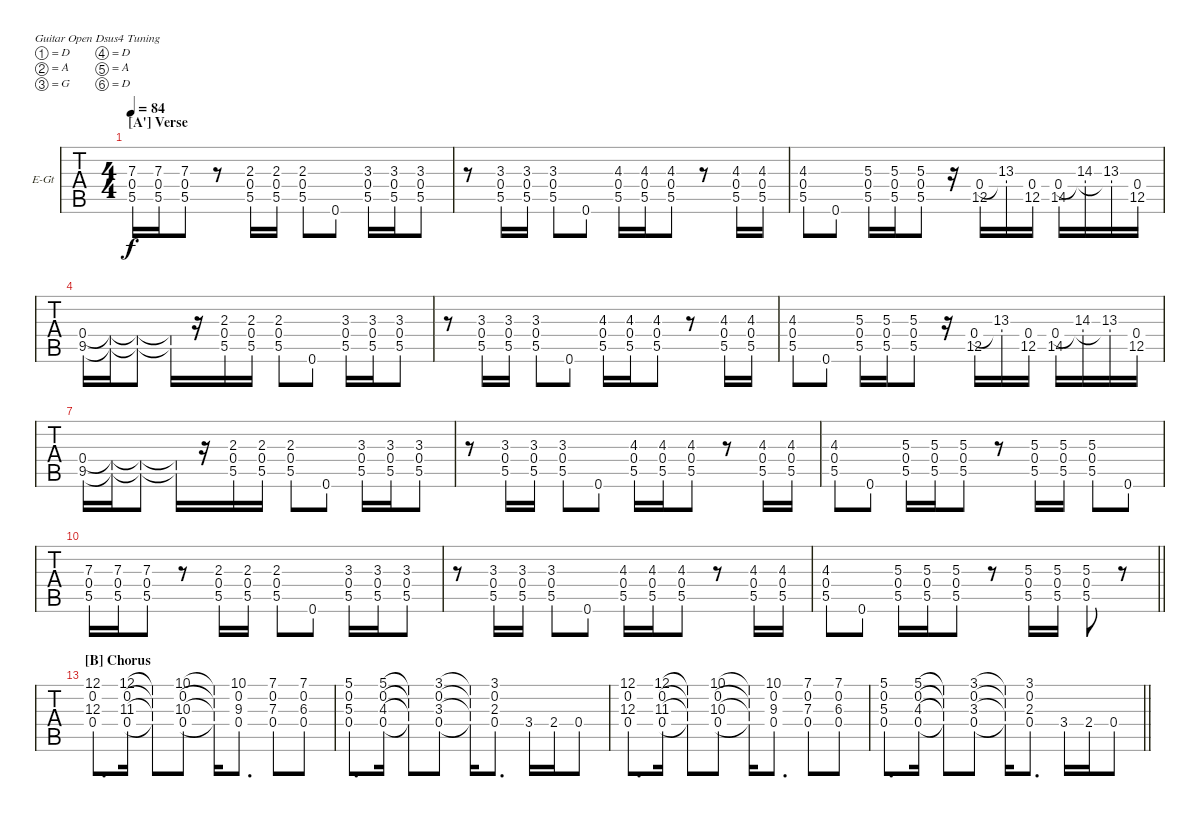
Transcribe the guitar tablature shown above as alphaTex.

\bracketExtendMode nobrackets
\firstSystemTrackNameOrientation horizontal
\otherSystemsTrackNameOrientation horizontal
\defaultBarNumberDisplay FirstOfSystem
\track ("Electric Guitar" "E-Gt") {instrument distortionguitar}
\staff {tabs}
\tuning (D4 A3 G3 D3 A2 D2)
\ts (4 4)
\section ("A'" "Verse")
\tempo 84
\clef g2
\scale
0.333333
\ks d
(7.3 0.4 5.5).16{dy f} (7.3 0.4 5.5).16 (7.3 0.4 5.5).8 r.8 (2.3 0.4 5.5).16 (2.3 0.4 5.5).16 (2.3 0.4 5.5).8 0.6.8 (3.3 0.4 5.5).16 (3.3 0.4 5.5).16 (3.3 0.4 5.5).8 |
\scale
0.333333 r.8 (3.3 0.4 5.5).16 (3.3 0.4 5.5).16 (3.3 0.4 5.5).8 0.6.8 (4.3 0.4 5.5).16 (4.3 0.4 5.5).16 (4.3 0.4 5.5).8 r.8 (4.3 0.4 5.5).16 (4.3 0.4 5.5).16 |
\scale
0.333333 (4.3 0.4 5.5).8 0.6.8 (5.3 0.4 5.5).16 (5.3 0.4 5.5).16 (5.3 0.4 5.5).8 r.16 (12.5 0.4).16 (13.3 0.4{t}).16 (12.5 0.4).16 (14.5 0.4).16 (14.3 0.4{t}).16 (13.3 0.4{t}).16 (12.5 0.4).16 |
\scale
0.333333 (9.5 0.4).16 (9.5{t} 0.4{t}).16 (9.5{t} 0.4{t}).8 (9.5{t} 0.4{t}).16 r.16 (2.3 0.4 5.5).16 (2.3 0.4 5.5).16 (2.3 0.4 5.5).8 0.6.8 (3.3 0.4 5.5).16 (3.3 0.4 5.5).16 (3.3 0.4 5.5).8 |
\scale
0.333333 r.8 (3.3 0.4 5.5).16 (3.3 0.4 5.5).16 (3.3 0.4 5.5).8 0.6.8 (4.3 0.4 5.5).16 (4.3 0.4 5.5).16 (4.3 0.4 5.5).8 r.8 (4.3 0.4 5.5).16 (4.3 0.4 5.5).16 |
\scale
0.333333 (4.3 0.4 5.5).8 0.6.8 (5.3 0.4 5.5).16 (5.3 0.4 5.5).16 (5.3 0.4 5.5).8 r.16 (12.5 0.4).16 (13.3 0.4{t}).16 (12.5 0.4).16 (14.5 0.4).16 (14.3 0.4{t}).16 (13.3 0.4{t}).16 (12.5 0.4).16 |
\scale
0.333333 (9.5 0.4).16 (9.5{t} 0.4{t}).16 (9.5{t} 0.4{t}).8 (9.5{t} 0.4{t}).16 r.16 (2.3 0.4 5.5).16 (2.3 0.4 5.5).16 (2.3 0.4 5.5).8 0.6.8 (3.3 0.4 5.5).16 (3.3 0.4 5.5).16 (3.3 0.4 5.5).8 |
\scale
0.333333 r.8 (3.3 0.4 5.5).16 (3.3 0.4 5.5).16 (3.3 0.4 5.5).8 0.6.8 (4.3 0.4 5.5).16 (4.3 0.4 5.5).16 (4.3 0.4 5.5).8 r.8 (4.3 0.4 5.5).16 (4.3 0.4 5.5).16 |
\scale
0.333333 (4.3 0.4 5.5).8 0.6.8 (5.3 0.4 5.5).16 (5.3 0.4 5.5).16 (5.3 0.4 5.5).8 r.8 (5.3 0.4 5.5).16 (5.3 0.4 5.5).16 (5.3 0.4 5.5).8 0.6.8 |
\scale
0.333333 (7.3 0.4 5.5).16 (7.3 0.4 5.5).16 (7.3 0.4 5.5).8 r.8 (2.3 0.4 5.5).16 (2.3 0.4 5.5).16 (2.3 0.4 5.5).8 0.6.8 (3.3 0.4 5.5).16 (3.3 0.4 5.5).16 (3.3 0.4 5.5).8 |
\scale
0.333333 r.8 (3.3 0.4 5.5).16 (3.3 0.4 5.5).16 (3.3 0.4 5.5).8 0.6.8 (4.3 0.4 5.5).16 (4.3 0.4 5.5).16 (4.3 0.4 5.5).8 r.8 (4.3 0.4 5.5).16 (4.3 0.4 5.5).16 |
\scale
0.333333
\barLineRight lightlight
(4.3 0.4 5.5).8 0.6.8 (5.3 0.4 5.5).16 (5.3 0.4 5.5).16 (5.3 0.4 5.5).8 r.8 (5.3 0.4 5.5).16 (5.3 0.4 5.5).16 (5.3 0.4 5.5).8 r.8 |
\section ("B" "Chorus")
\scale
0.333333 (12.1 0.2 12.3 0.4).8{d} (12.1 0.2 11.3 0.4).16 (12.1{t} 0.2{t} 11.3{t} 0.4{t}).8 (10.1 0.2 10.3 0.4).8 (10.1{t} 0.2{t} 10.3{t} 0.4{t}).16 (10.1 0.2 9.3 0.4).8{d} (7.1 0.2 7.3 0.4).8 (7.1 0.2 6.3 0.4).8 |
\scale
0.333333 (5.1 0.2 5.3 0.4).8{d} (5.1 0.2 4.3 0.4).16 (5.1{t} 0.2{t} 4.3{t} 0.4{t}).8 (3.1 0.2 3.3 0.4).8 (3.1{t} 0.2{t} 3.3{t} 0.4{t}).16 (3.1 0.2 2.3 0.4).8{d} 3.4.16 2.4.16 0.4.8 |
\scale
0.333333 (12.1 0.2 12.3 0.4).8{d} (12.1 0.2 11.3 0.4).16 (12.1{t} 0.2{t} 11.3{t} 0.4{t}).8 (10.1 0.2 10.3 0.4).8 (10.1{t} 0.2{t} 10.3{t} 0.4{t}).16 (10.1 0.2 9.3 0.4).8{d} (7.1 0.2 7.3 0.4).8 (7.1 0.2 6.3 0.4).8 |
\scale
0.333333
\barLineRight lightlight
(5.1 0.2 5.3 0.4).8{d} (5.1 0.2 4.3 0.4).16 (5.1{t} 0.2{t} 4.3{t} 0.4{t}).8 (3.1 0.2 3.3 0.4).8 (3.1{t} 0.2{t} 3.3{t} 0.4{t}).16 (3.1 0.2 2.3 0.4).8{d} 3.4.16 2.4.16 0.4.8
